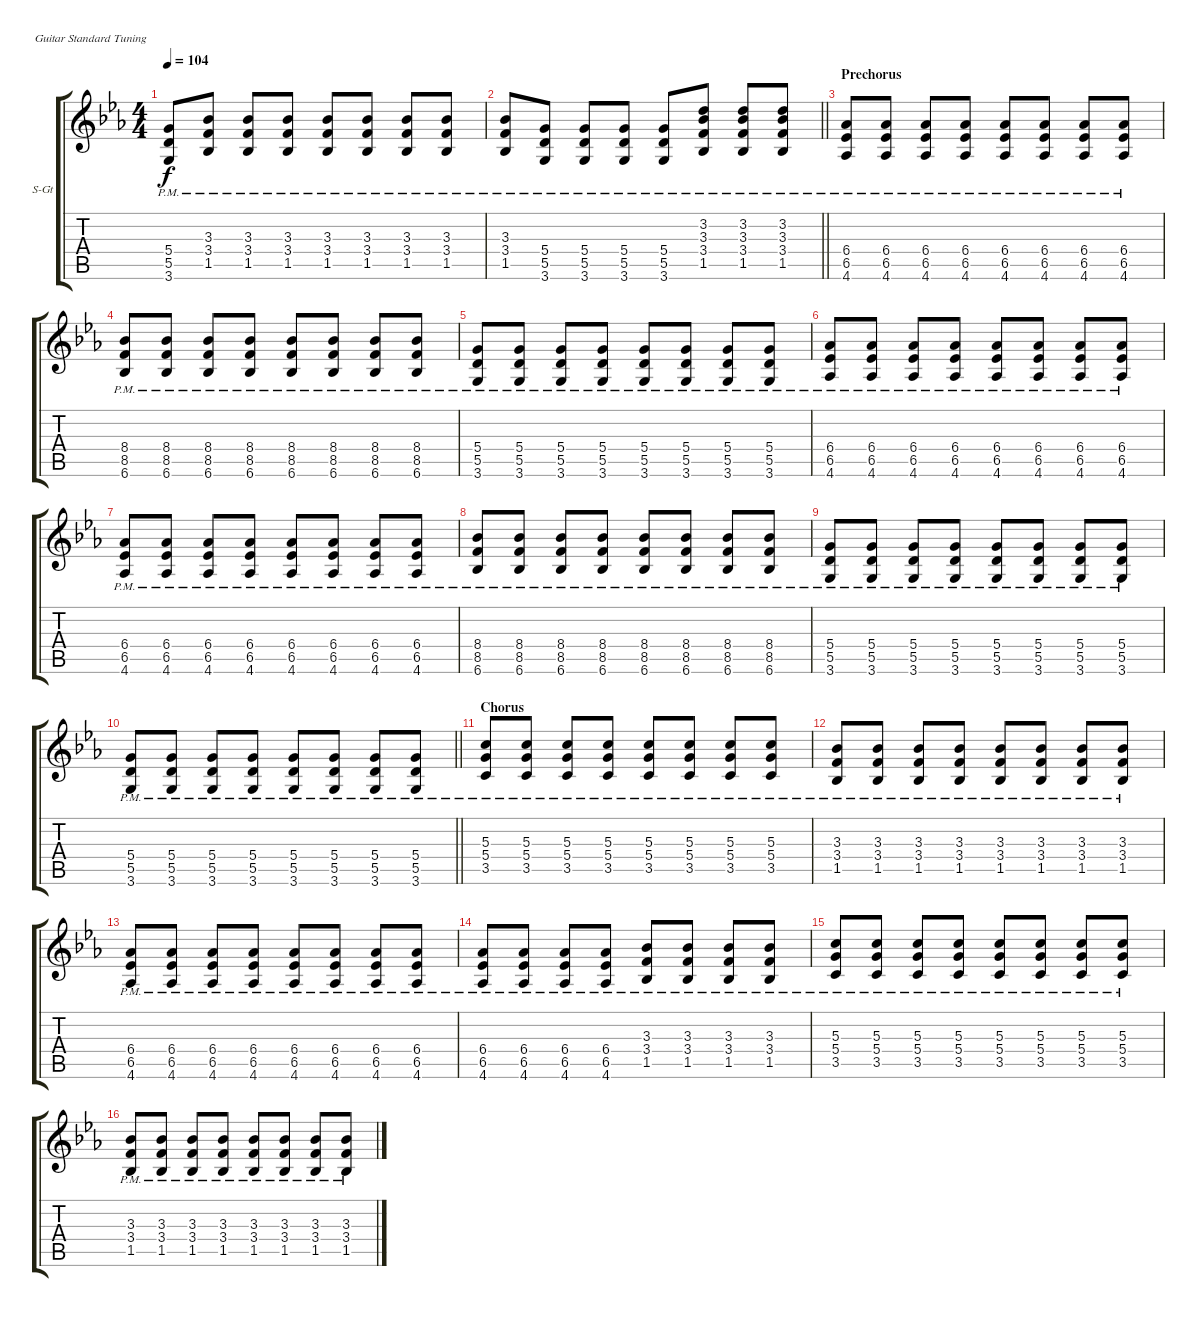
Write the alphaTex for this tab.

\bracketExtendMode groupsimilarinstruments
\firstSystemTrackNameOrientation horizontal
\otherSystemsTrackNameOrientation horizontal
\track ("Acoustic guitar (muted)" "S-Gt") {instrument acousticguitarsteel}
\staff {score tabs}
\tuning (E4 B3 G3 D3 A2 E2)
\ts (4 4)
\tempo 104
\clef g2
\ks eb
(5.4{pm} 5.5{pm} 3.6{pm}).8{dy f} (3.3{pm} 3.4{pm} 1.5{pm}).8 (3.3{pm} 3.4{pm} 1.5{pm}).8 (3.3{pm} 3.4{pm} 1.5{pm}).8 (3.3{pm} 3.4{pm} 1.5{pm}).8 (3.3{pm} 3.4{pm} 1.5{pm}).8 (3.3{pm} 3.4{pm} 1.5{pm}).8 (3.3{pm} 3.4{pm} 1.5{pm}).8 |
\barLineRight lightlight
(3.3{pm} 3.4{pm} 1.5{pm}).8 (5.4{pm} 5.5{pm} 3.6{pm}).8 (5.4{pm} 5.5{pm} 3.6{pm}).8 (5.4{pm} 5.5{pm} 3.6{pm}).8 (5.4{pm} 5.5{pm} 3.6{pm}).8 (3.2{pm} 3.3{pm} 3.4{pm} 1.5{pm}).8 (3.2{pm} 3.3{pm} 3.4{pm} 1.5{pm}).8 (3.2{pm} 3.3{pm} 3.4{pm} 1.5{pm}).8 |
\section ("" "Prechorus")
(6.4{pm} 6.5{pm} 4.6{pm}).8 (6.4{pm} 6.5{pm} 4.6{pm}).8 (6.4{pm} 6.5{pm} 4.6{pm}).8 (6.4{pm} 6.5{pm} 4.6{pm}).8 (6.4{pm} 6.5{pm} 4.6{pm}).8 (6.4{pm} 6.5{pm} 4.6{pm}).8 (6.4{pm} 6.5{pm} 4.6{pm}).8 (6.4{pm} 6.5{pm} 4.6{pm}).8 |
(8.4{pm} 8.5{pm} 6.6{pm}).8 (8.4{pm} 8.5{pm} 6.6{pm}).8 (8.4{pm} 8.5{pm} 6.6{pm}).8 (8.4{pm} 8.5{pm} 6.6{pm}).8 (8.4{pm} 8.5{pm} 6.6{pm}).8 (8.4{pm} 8.5{pm} 6.6{pm}).8 (8.4{pm} 8.5{pm} 6.6{pm}).8 (8.4{pm} 8.5{pm} 6.6{pm}).8 |
(5.4{pm} 5.5{pm} 3.6{pm}).8 (5.4{pm} 5.5{pm} 3.6{pm}).8 (5.4{pm} 5.5{pm} 3.6{pm}).8 (5.4{pm} 5.5{pm} 3.6{pm}).8 (5.4{pm} 5.5{pm} 3.6{pm}).8 (5.4{pm} 5.5{pm} 3.6{pm}).8 (5.4{pm} 5.5{pm} 3.6{pm}).8 (5.4{pm} 5.5{pm} 3.6{pm}).8 |
(6.4{pm} 6.5{pm} 4.6{pm}).8 (6.4{pm} 6.5{pm} 4.6{pm}).8 (6.4{pm} 6.5{pm} 4.6{pm}).8 (6.4{pm} 6.5{pm} 4.6{pm}).8 (6.4{pm} 6.5{pm} 4.6{pm}).8 (6.4{pm} 6.5{pm} 4.6{pm}).8 (6.4{pm} 6.5{pm} 4.6{pm}).8 (6.4{pm} 6.5{pm} 4.6{pm}).8 |
(6.4{pm} 6.5{pm} 4.6{pm}).8 (6.4{pm} 6.5{pm} 4.6{pm}).8 (6.4{pm} 6.5{pm} 4.6{pm}).8 (6.4{pm} 6.5{pm} 4.6{pm}).8 (6.4{pm} 6.5{pm} 4.6{pm}).8 (6.4{pm} 6.5{pm} 4.6{pm}).8 (6.4{pm} 6.5{pm} 4.6{pm}).8 (6.4{pm} 6.5{pm} 4.6{pm}).8 |
(8.4{pm} 8.5{pm} 6.6{pm}).8 (8.4{pm} 8.5{pm} 6.6{pm}).8 (8.4{pm} 8.5{pm} 6.6{pm}).8 (8.4{pm} 8.5{pm} 6.6{pm}).8 (8.4{pm} 8.5{pm} 6.6{pm}).8 (8.4{pm} 8.5{pm} 6.6{pm}).8 (8.4{pm} 8.5{pm} 6.6{pm}).8 (8.4{pm} 8.5{pm} 6.6{pm}).8 |
(5.4{pm} 5.5{pm} 3.6{pm}).8 (5.4{pm} 5.5{pm} 3.6{pm}).8 (5.4{pm} 5.5{pm} 3.6{pm}).8 (5.4{pm} 5.5{pm} 3.6{pm}).8 (5.4{pm} 5.5{pm} 3.6{pm}).8 (5.4{pm} 5.5{pm} 3.6{pm}).8 (5.4{pm} 5.5{pm} 3.6{pm}).8 (5.4{pm} 5.5{pm} 3.6{pm}).8 |
\barLineRight lightlight
(5.4{pm} 5.5{pm} 3.6{pm}).8 (5.4{pm} 5.5{pm} 3.6{pm}).8 (5.4{pm} 5.5{pm} 3.6{pm}).8 (5.4{pm} 5.5{pm} 3.6{pm}).8 (5.4{pm} 5.5{pm} 3.6{pm}).8 (5.4{pm} 5.5{pm} 3.6{pm}).8 (5.4{pm} 5.5{pm} 3.6{pm}).8 (5.4{pm} 5.5{pm} 3.6{pm}).8 |
\section ("" "Chorus")
(5.3{pm} 5.4{pm} 3.5{pm}).8 (5.3{pm} 5.4{pm} 3.5{pm}).8 (5.3{pm} 5.4{pm} 3.5{pm}).8 (5.3{pm} 5.4{pm} 3.5{pm}).8 (5.3{pm} 5.4{pm} 3.5{pm}).8 (5.3{pm} 5.4{pm} 3.5{pm}).8 (5.3{pm} 5.4{pm} 3.5{pm}).8 (5.3{pm} 5.4{pm} 3.5{pm}).8 |
(3.3{pm} 3.4{pm} 1.5{pm}).8 (3.3{pm} 3.4{pm} 1.5{pm}).8 (3.3{pm} 3.4{pm} 1.5{pm}).8 (3.3{pm} 3.4{pm} 1.5{pm}).8 (3.3{pm} 3.4{pm} 1.5{pm}).8 (3.3{pm} 3.4{pm} 1.5{pm}).8 (3.3{pm} 3.4{pm} 1.5{pm}).8 (3.3{pm} 3.4{pm} 1.5{pm}).8 |
(6.4{pm} 6.5{pm} 4.6{pm}).8 (6.4{pm} 6.5{pm} 4.6{pm}).8 (6.4{pm} 6.5{pm} 4.6{pm}).8 (6.4{pm} 6.5{pm} 4.6{pm}).8 (6.4{pm} 6.5{pm} 4.6{pm}).8 (6.4{pm} 6.5{pm} 4.6{pm}).8 (6.4{pm} 6.5{pm} 4.6{pm}).8 (6.4{pm} 6.5{pm} 4.6{pm}).8 |
(6.4{pm} 6.5{pm} 4.6{pm}).8 (6.4{pm} 6.5{pm} 4.6{pm}).8 (6.4{pm} 6.5{pm} 4.6{pm}).8 (6.4{pm} 6.5{pm} 4.6{pm}).8 (3.3{pm} 3.4{pm} 1.5{pm}).8 (3.3{pm} 3.4{pm} 1.5{pm}).8 (3.3{pm} 3.4{pm} 1.5{pm}).8 (3.3{pm} 3.4{pm} 1.5{pm}).8 |
(5.3{pm} 5.4{pm} 3.5{pm}).8 (5.3{pm} 5.4{pm} 3.5{pm}).8 (5.3{pm} 5.4{pm} 3.5{pm}).8 (5.3{pm} 5.4{pm} 3.5{pm}).8 (5.3{pm} 5.4{pm} 3.5{pm}).8 (5.3{pm} 5.4{pm} 3.5{pm}).8 (5.3{pm} 5.4{pm} 3.5{pm}).8 (5.3{pm} 5.4{pm} 3.5{pm}).8 |
(3.3{pm} 3.4{pm} 1.5{pm}).8 (3.3{pm} 3.4{pm} 1.5{pm}).8 (3.3{pm} 3.4{pm} 1.5{pm}).8 (3.3{pm} 3.4{pm} 1.5{pm}).8 (3.3{pm} 3.4{pm} 1.5{pm}).8 (3.3{pm} 3.4{pm} 1.5{pm}).8 (3.3{pm} 3.4{pm} 1.5{pm}).8 (3.3{pm} 3.4{pm} 1.5{pm}).8
